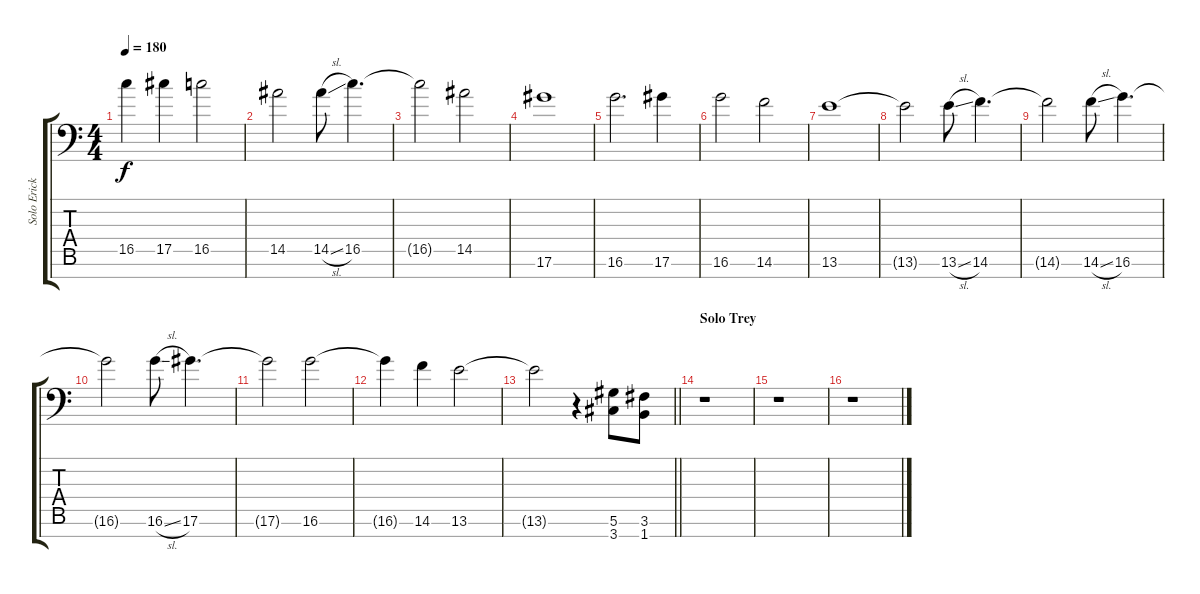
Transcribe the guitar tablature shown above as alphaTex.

\track ("Solo Erick II" "Solo Erick") {instrument distortionguitar}
\staff {score tabs}
\tuning (Eb4 Bb3 Gb3 Db3 Ab2 Eb2 Bb1) {hide}
\ts (4 4)
\tempo 180
\clef f4
\ks c
16.5.4{dy f} 17.5.4 16.5.2 |
14.5.2 14.5{sl}.8 16.5.4{d} |
16.5{t}.2 14.5.2 |
17.6.1 |
16.6.2{d} 17.6.4 |
16.6.2 14.6.2 |
13.6.1 |
13.6{t}.2 13.6{sl}.8 14.6.4{d} |
14.6{t}.2 14.6{sl}.8 16.6.4{d} |
16.6{t}.2 16.6{sl}.8 17.6.4{d} |
17.6{t}.2 16.6.2 |
16.6{t}.4 14.6.4 13.6.2 |
\barLineRight lightlight
13.6{t}.2 r.4 (5.6 3.7).8 (3.6 1.7).8 |
\section ("" "Solo Trey")
r.1 |
r.1 |
r.1
